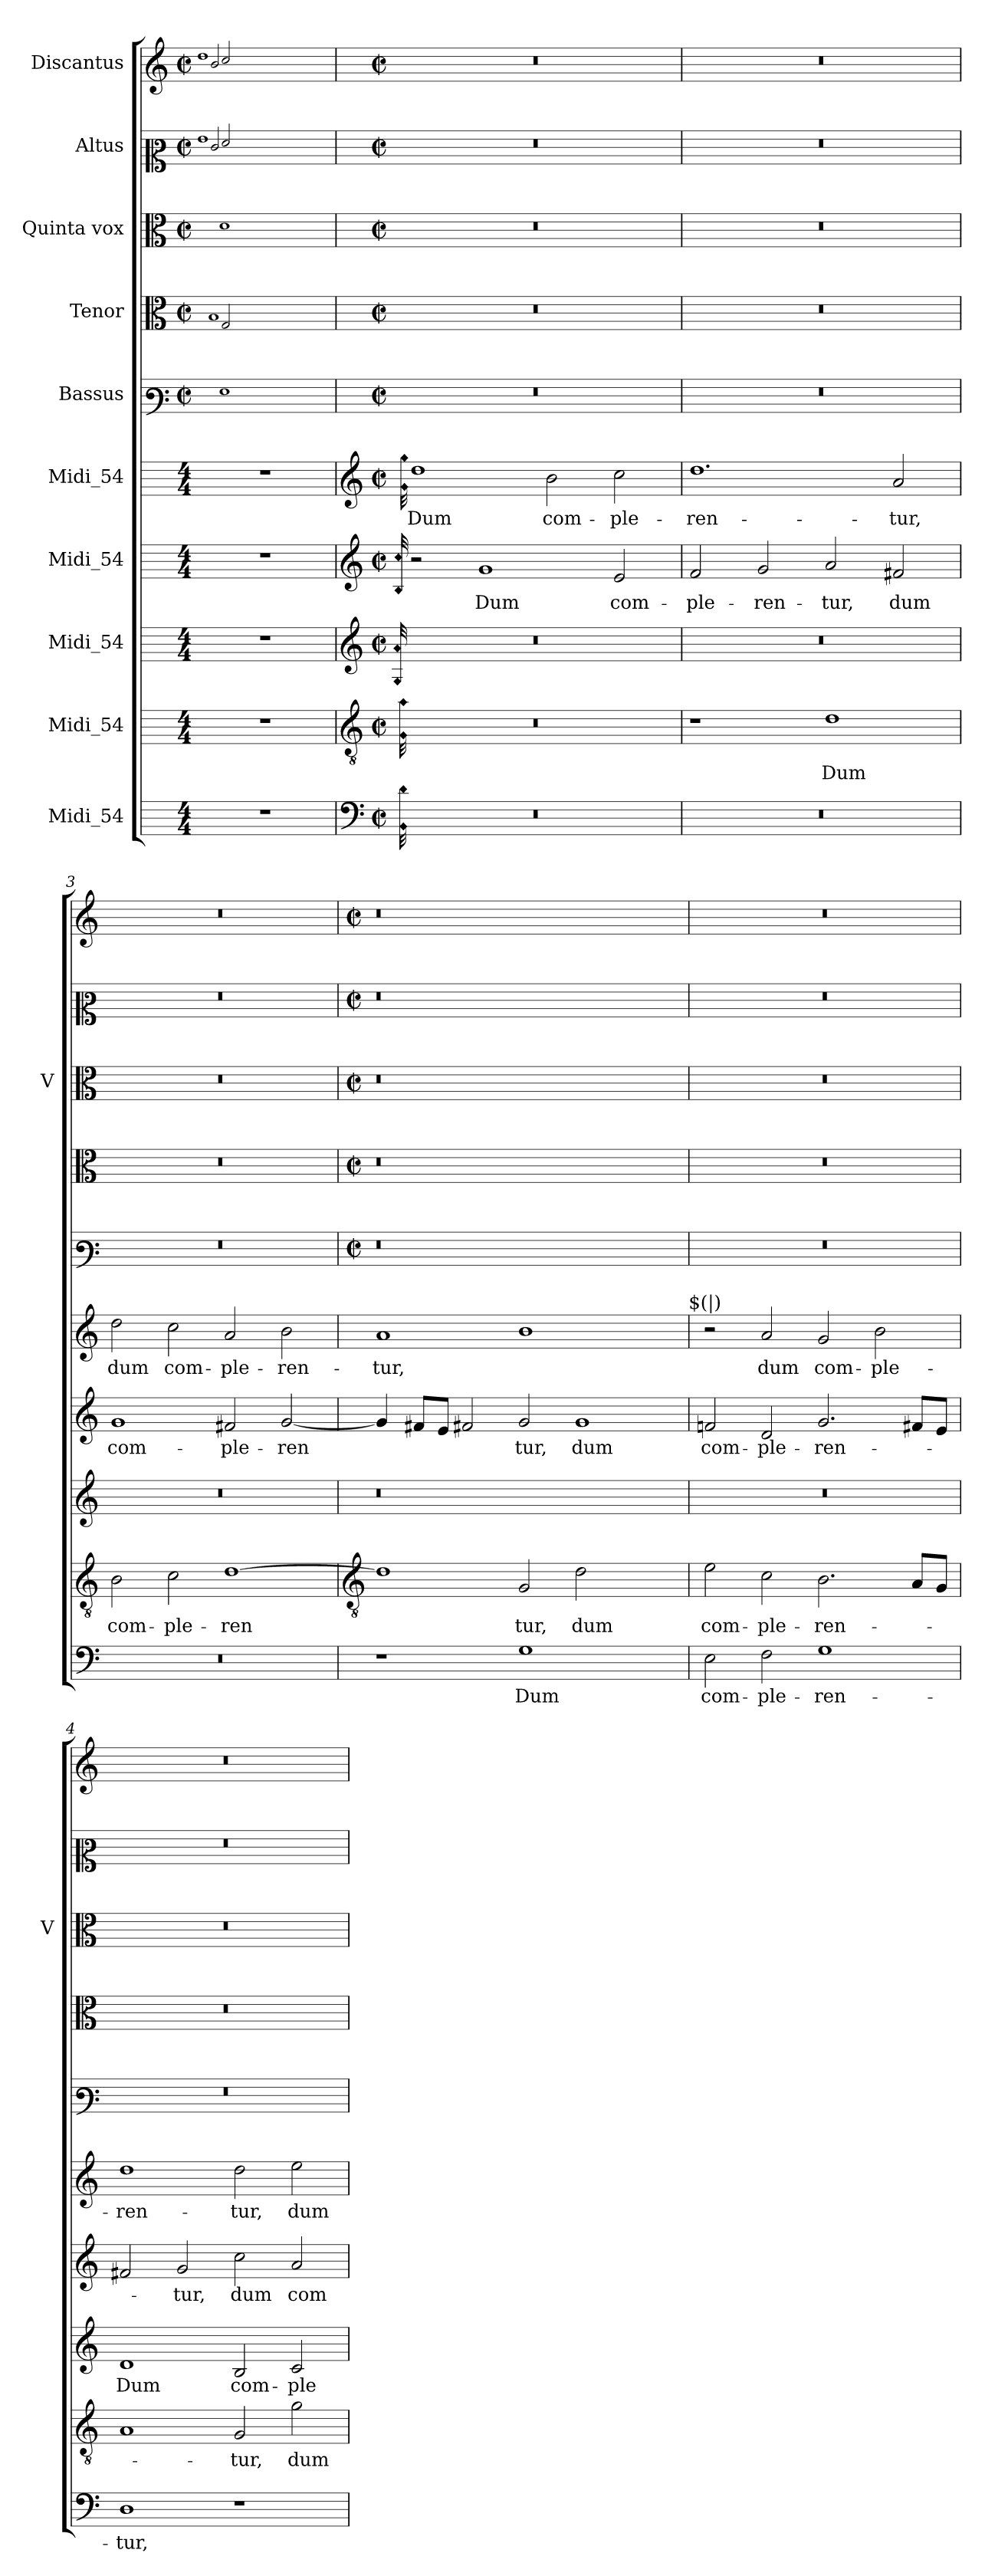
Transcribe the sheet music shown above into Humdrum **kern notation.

**kern	**text	**kern	**text	**kern	**text	**kern	**text	**kern	**text	**kern	**kern	**kern	**kern	**kern
*part10	*part10	*part9	*part9	*part8	*part8	*part7	*part7	*part6	*part6	*part5	*part4	*part3	*part2	*part1
*staff10	*staff10	*staff9	*staff9	*staff8	*staff8	*staff7	*staff7	*staff6	*staff6	*staff5	*staff4	*staff3	*staff2	*staff1
*I"Midi_54	*	*I"Midi_54	*	*I"Midi_54	*	*I"Midi_54	*	*I"Midi_54	*	*I"Bassus	*I"Tenor	*I"Quinta vox	*I"Altus	*I"Discantus
*	*	*	*	*	*	*	*	*	*	*	*	*I'V	*	*
*	*	*	*	*	*	*	*	*	*	*clefF3	*clefC3	*clefC3	*clefC2	*clefG2
*	*	*	*	*	*	*	*	*	*	*k[]	*k[]	*k[]	*k[]	*k[]
*	*	*	*	*	*	*	*	*	*	*C:	*C:	*C:	*C:	*C:
*M4/4	*	*M4/4	*	*M4/4	*	*M4/4	*	*M4/4	*	*M4/2	*M4/2	*M4/2	*M4/2	*M4/2
*	*	*	*	*	*	*	*	*	*	*met(c|)	*met(c|)	*met(c|)	*met(c|)	*met(c|)
=	=	=	=	=	=	=	=	=	=	=	=	=	=	=
.	.	.	.	.	.	.	.	.	.	.	.	.	1qqg	1qqdd
.	.	.	.	.	.	.	.	.	.	.	1qqB	.	2qqe	2qqb
.	.	.	.	.	.	.	.	.	.	1qqG	2qqG	1qqd	2qqf	2qqcc
1r	.	1r	.	1r	.	1r	.	1r	.	1ryy	1ryy	1ryy	1ryy	1ryy
!!LO:LB:g=z
=1	=1	=1	=1	=1	=1	=1	=1	=1	=1	=1	=1	=1	=1	=1
*clefF4	*	*clefGv2	*	*clefG2	*	*clefG2	*	*clefG2	*	*	*	*	*	*
*k[]	*	*k[]	*	*k[]	*	*k[]	*	*k[]	*	*	*	*	*	*
*C:	*	*C:	*	*C:	*	*C:	*	*C:	*	*	*	*	*	*
*M4/2	*	*M4/2	*	*M4/2	*	*M4/2	*	*M4/2	*	*M4/2	*M4/2	*M4/2	*M4/2	*M4/2
*met(c|)	*	*met(c|)	*	*met(c|)	*	*met(c|)	*	*met(c|)	*	*met(c|)	*met(c|)	*met(c|)	*met(c|)	*met(c|)
!	!	!	!	!	!	!	!	!LO:N:n=1:head=diamond	!	!	!	!	!	!
!	!	!	!	!	!	!LO:N:n=1:head=diamond	!	!LO:N:n=2:head=diamond	!	!	!	!	!	!
!	!	!	!	!LO:N:n=1:head=diamond	!	!LO:N:n=2:head=diamond	!	!	!	!	!	!	!	!
!	!	!LO:N:n=1:head=diamond	!	!LO:N:n=2:head=diamond	!	!	!	!	!	!	!	!	!	!
!LO:N:n=1:head=diamond	!	!LO:N:n=2:head=diamond	!	!	!	!	!	!	!	!	!	!	!	!
!LO:N:n=2:head=diamond	!	!	!	!	!	!	!	!	!	!	!	!	!	!
32qqBB 32qqd	.	32qqG 32qqa	.	32qqG 32qqa	.	32qqB 32qqcc	.	32qqg 32qqgg	.	.	.	.	.	.
!	!	!	!	!	!	!	!	!	!LO:LY:b	!	!	!	!	!
0r	.	0r	.	0r	.	2r	.	1dd	Dum	0r	0r	0r	0r	0r
!	!	!	!	!	!	!	!LO:LY:b	!	!	!	!	!	!	!
.	.	.	.	.	.	1g	Dum	.	.	.	.	.	.	.
!	!	!	!	!	!	!	!	!	!LO:LY:b	!	!	!	!	!
.	.	.	.	.	.	.	.	2b	com-	.	.	.	.	.
!	!	!	!	!	!	!	!LO:LY:b	!	!LO:LY:b	!	!	!	!	!
.	.	.	.	.	.	2e	com-	2cc	-ple-	.	.	.	.	.
=2	=2	=2	=2	=2	=2	=2	=2	=2	=2	=2	=2	=2	=2	=2
!	!	!	!	!	!	!	!LO:LY:b	!	!LO:LY:b	!	!	!	!	!
0r	.	1r	.	0r	.	2f	-ple-	1.dd	-ren-	0r	0r	0r	0r	0r
!	!	!	!	!	!	!	!LO:LY:b	!	!	!	!	!	!	!
.	.	.	.	.	.	2g	-ren-	.	.	.	.	.	.	.
!	!	!	!LO:LY:b	!	!	!	!LO:LY:b	!	!	!	!	!	!	!
.	.	1d	Dum	.	.	2a	-tur,	.	.	.	.	.	.	.
!	!	!	!	!	!	!	!LO:LY:b	!	!LO:LY:b	!	!	!	!	!
.	.	.	.	.	.	2f#X	dum	2a	-tur,	.	.	.	.	.
=3	=3	=3	=3	=3	=3	=3	=3	=3	=3	=3	=3	=3	=3	=3
!	!	!	!LO:LY:b	!	!	!	!LO:LY:b	!	!LO:LY:b	!	!	!	!	!
0r	.	2B	com-	0r	.	1g	com-	2dd	dum	0r	0r	0r	0r	0r
!	!	!	!LO:LY:b	!	!	!	!	!	!LO:LY:b	!	!	!	!	!
.	.	2c	-ple-	.	.	.	.	2cc	com-	.	.	.	.	.
!	!	!	!LO:LY:b	!	!	!	!LO:LY:b	!	!LO:LY:b	!	!	!	!	!
.	.	[1d	-ren-	.	.	2f#X	-ple-	2a	-ple-	.	.	.	.	.
!	!	!	!	!	!	!	!LO:LY:b	!	!LO:LY:b	!	!	!	!	!
.	.	.	.	.	.	[2g	-ren-	2b	-ren-	.	.	.	.	.
!!LO:LB:g=z
=4	=4	=4	=4	=4	=4	=4	=4	=4	=4	=4	=4	=4	=4	=4
*	*	*clefGv2	*	*	*	*	*	*	*	*	*	*	*	*
*	*	*	*	*	*	*	*	*	*	*M4/2	*M4/2	*M4/2	*M4/2	*M4/2
*	*	*	*	*	*	*	*	*	*	*met(c|)	*met(c|)	*met(c|)	*met(c|)	*met(c|)
!	!	!	!LO:LY:b	!	!	!	!LO:LY:b	!	!LO:LY:b	!	!	!	!	!
1r	.	1d]	---	0r	.	4g]	--	1a	-tur,	0r	0r	0r	0r	0r
.	.	.	.	.	.	8f#L	.	.	.	.	.	.	.	.
.	.	.	.	.	.	8eJ	.	.	.	.	.	.	.	.
.	.	.	.	.	.	2f#X	.	.	.	.	.	.	.	.
!	!LO:LY:b	!	!LO:LY:b	!	!	!	!LO:LY:b	!	!	!	!	!	!	!
1G	Dum	2G	-tur,	.	.	2g	tur,	1b	.	.	.	.	.	.
!	!	!	!LO:LY:b	!	!	!	!LO:LY:b	!	!	!	!	!	!	!
.	.	2d	dum	.	.	1g	dum	.	.	.	.	.	.	.
2ryy	.	2ryy	.	2ryy	.	.	.	2ryy	.	2ryy	2ryy	2ryy	2ryy	2ryy
=4	=4	=4	=4	=4	=4	=4	=4	=4	=4	=4	=4	=4	=4	=4
!	!	!	!	!	!	!	!	!LO:TX:a:cj:t=$(|)	!	!	!	!	!	!
!	!LO:LY:b	!	!LO:LY:b	!	!	!	!LO:LY:b	!	!	!	!	!	!	!
2E	com-	2e	com-	0r	.	2fn	com-	2r	.	0r	0r	0r	0r	0r
!	!LO:LY:b	!	!LO:LY:b	!	!	!	!LO:LY:b	!	!LO:LY:b	!	!	!	!	!
2F	-ple-	2c	-ple-	.	.	2d	-ple-	2a	dum	.	.	.	.	.
!	!LO:LY:b	!	!LO:LY:b	!	!	!	!LO:LY:b	!	!LO:LY:b	!	!	!	!	!
1G	-ren-	2.B	-ren-	.	.	2.g	-ren-	2g	com-	.	.	.	.	.
!	!	!	!	!	!	!	!	!	!LO:LY:b	!	!	!	!	!
.	.	.	.	.	.	.	.	2b	-ple-	.	.	.	.	.
.	.	8AL	.	.	.	8f#L	.	.	.	.	.	.	.	.
.	.	8GJ	.	.	.	8eJ	.	.	.	.	.	.	.	.
=4	=4	=4	=4	=4	=4	=4	=4	=4	=4	=4	=4	=4	=4	=4
!	!LO:LY:b	!	!	!	!LO:LY:b	!	!	!	!LO:LY:b	!	!	!	!	!
1D	-tur,	1A	.	1d	Dum	2f#X	.	1dd	-ren-	0r	0r	0r	0r	0r
!	!	!	!	!	!	!	!LO:LY:b	!	!	!	!	!	!	!
.	.	.	.	.	.	2g	-tur,	.	.	.	.	.	.	.
!	!	!	!LO:LY:b	!	!LO:LY:b	!	!LO:LY:b	!	!LO:LY:b	!	!	!	!	!
1r	.	2G	-tur,	2B	com-	2cc	dum	2dd	-tur,	.	.	.	.	.
!	!	!	!LO:LY:b	!	!LO:LY:b	!	!LO:LY:b	!	!LO:LY:b	!	!	!	!	!
.	.	2g	dum	2c	-ple-	2a	com-	2ee	dum	.	.	.	.	.
=	=	=	=	=	=	=	=	=	=	=	=	=	=	=
*-	*-	*-	*-	*-	*-	*-	*-	*-	*-	*-	*-	*-	*-	*-
